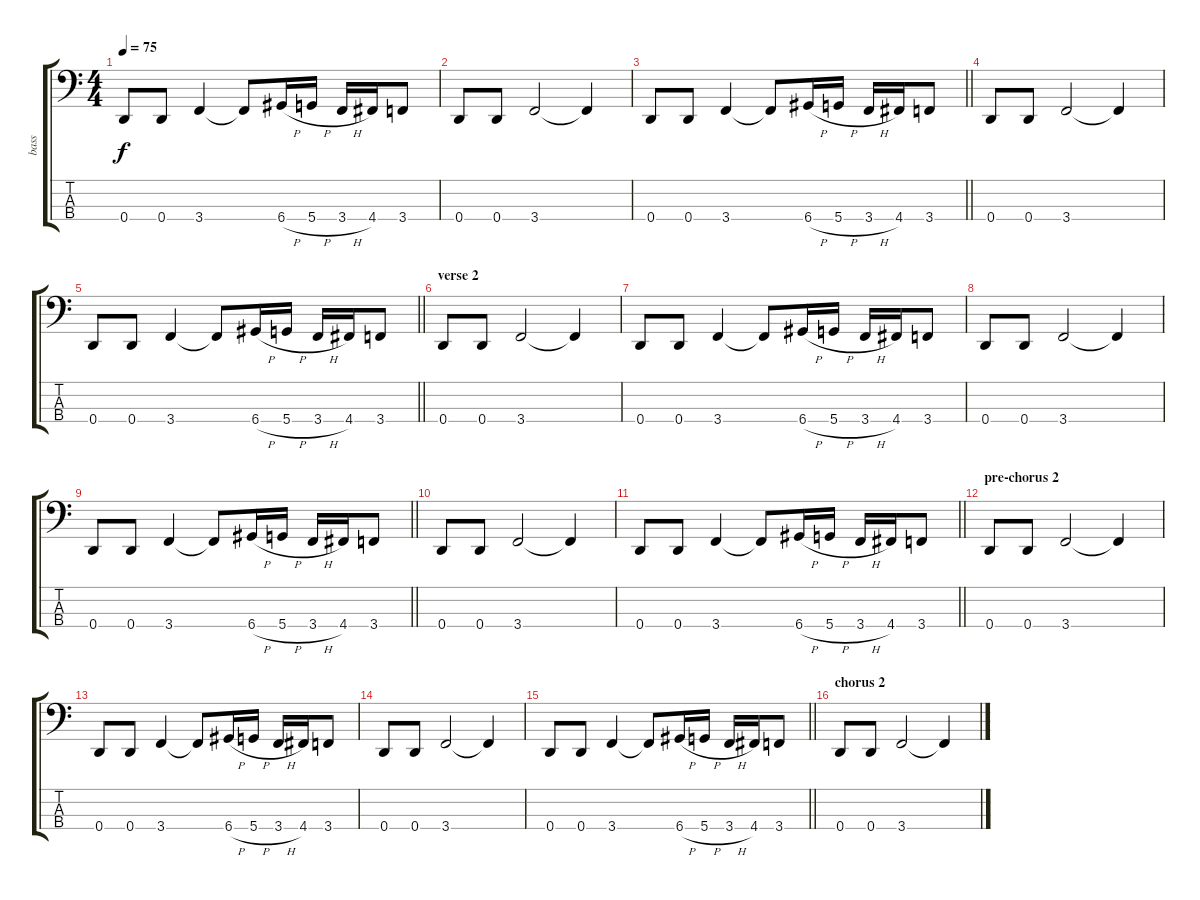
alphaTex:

\track ("bass " "bass ") {instrument electricbassfinger}
\staff {score tabs}
\tuning (G2 D2 A1 D1) {hide}
\ts (4 4)
\tempo 75
\clef f4
\ks c
0.4.8{dy f} 0.4.8 3.4.4 3.4{t}.8 6.4{h}.16 5.4{h}.16 3.4{h}.16 4.4.16 3.4.8 |
0.4.8 0.4.8 3.4.2 3.4{t}.4 |
\barLineRight lightlight
0.4.8 0.4.8 3.4.4 3.4{t}.8 6.4{h}.16 5.4{h}.16 3.4{h}.16 4.4.16 3.4.8 |
0.4.8 0.4.8 3.4.2 3.4{t}.4 |
\barLineRight lightlight
0.4.8 0.4.8 3.4.4 3.4{t}.8 6.4{h}.16 5.4{h}.16 3.4{h}.16 4.4.16 3.4.8 |
\section ("" "verse 2")
0.4.8 0.4.8 3.4.2 3.4{t}.4 |
0.4.8 0.4.8 3.4.4 3.4{t}.8 6.4{h}.16 5.4{h}.16 3.4{h}.16 4.4.16 3.4.8 |
0.4.8 0.4.8 3.4.2 3.4{t}.4 |
\barLineRight lightlight
0.4.8 0.4.8 3.4.4 3.4{t}.8 6.4{h}.16 5.4{h}.16 3.4{h}.16 4.4.16 3.4.8 |
0.4.8 0.4.8 3.4.2 3.4{t}.4 |
\barLineRight lightlight
0.4.8 0.4.8 3.4.4 3.4{t}.8 6.4{h}.16 5.4{h}.16 3.4{h}.16 4.4.16 3.4.8 |
\section ("" "pre-chorus 2")
0.4.8 0.4.8 3.4.2 3.4{t}.4 |
0.4.8 0.4.8 3.4.4 3.4{t}.8 6.4{h}.16 5.4{h}.16 3.4{h}.16 4.4.16 3.4.8 |
0.4.8 0.4.8 3.4.2 3.4{t}.4 |
\barLineRight lightlight
0.4.8 0.4.8 3.4.4 3.4{t}.8 6.4{h}.16 5.4{h}.16 3.4{h}.16 4.4.16 3.4.8 |
\section ("" "chorus 2")
0.4.8 0.4.8 3.4.2 3.4{t}.4
